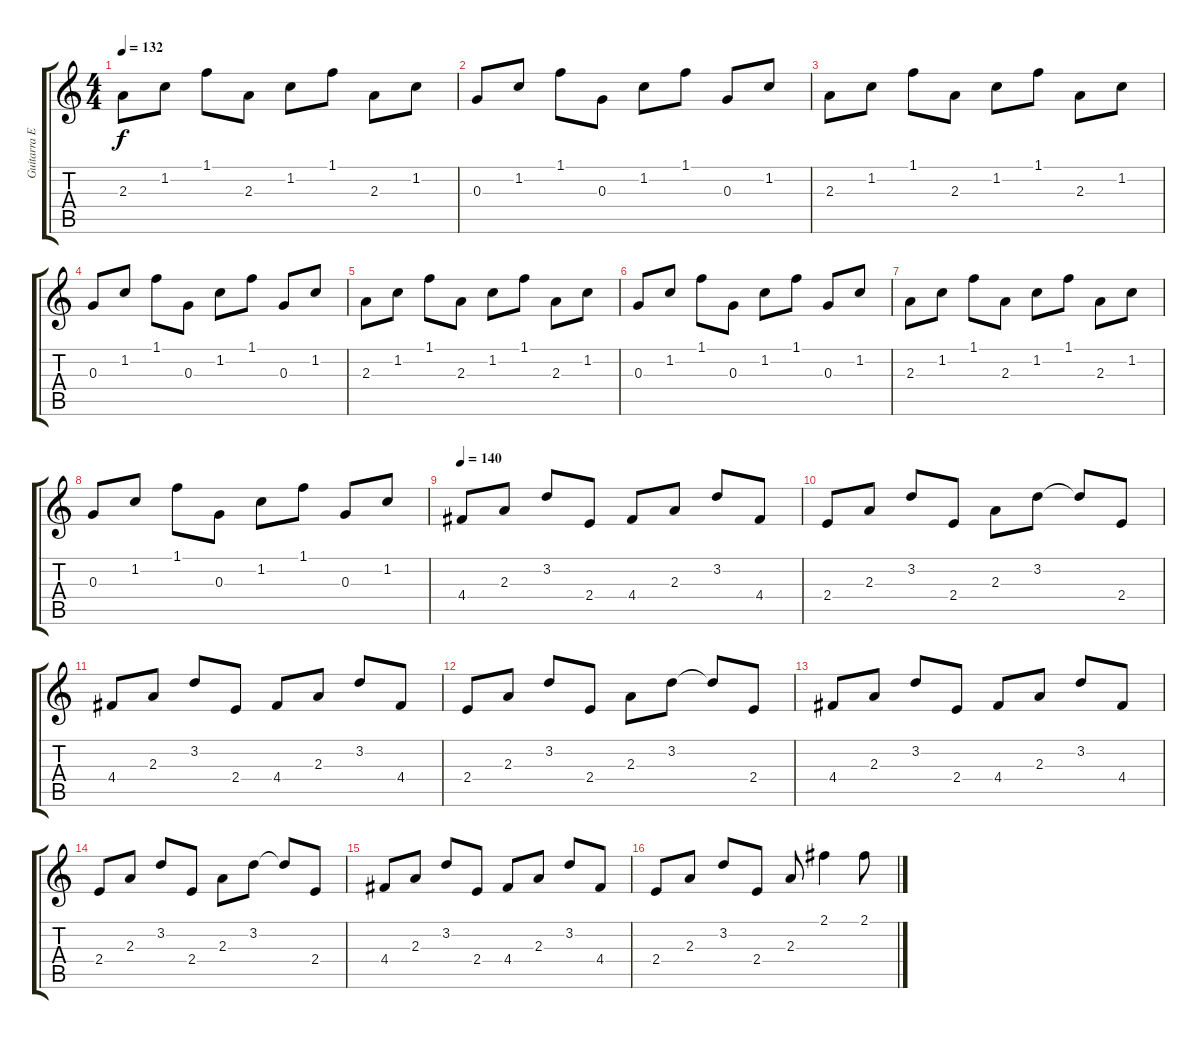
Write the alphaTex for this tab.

\track ("Guitarra Esquerda" "Guitarra E") {instrument acousticguitarnylon}
\staff {score tabs}
\tuning (E4 B3 G3 D3 A2 E2) {hide}
\ts (4 4)
\tempo 132
\clef g2
\ks c
2.3.8{dy f instrument acousticguitarnylon} 1.2.8 1.1.8 2.3.8 1.2.8 1.1.8 2.3.8 1.2.8 |
0.3.8 1.2.8 1.1.8 0.3.8 1.2.8 1.1.8 0.3.8 1.2.8 |
2.3.8 1.2.8 1.1.8 2.3.8 1.2.8 1.1.8 2.3.8 1.2.8 |
0.3.8 1.2.8 1.1.8 0.3.8 1.2.8 1.1.8 0.3.8 1.2.8 |
2.3.8 1.2.8 1.1.8 2.3.8 1.2.8 1.1.8 2.3.8 1.2.8 |
0.3.8 1.2.8 1.1.8 0.3.8 1.2.8 1.1.8 0.3.8 1.2.8 |
2.3.8 1.2.8 1.1.8 2.3.8 1.2.8 1.1.8 2.3.8 1.2.8 |
0.3.8 1.2.8 1.1.8 0.3.8 1.2.8 1.1.8 0.3.8 1.2.8 |
\tempo 140
4.4.8 2.3.8 3.2.8 2.4.8 4.4.8 2.3.8 3.2.8 4.4.8 |
2.4.8 2.3.8 3.2.8 2.4.8 2.3.8 3.2.8 3.2{t}.8 2.4.8 |
4.4.8 2.3.8 3.2.8 2.4.8 4.4.8 2.3.8 3.2.8 4.4.8 |
2.4.8 2.3.8 3.2.8 2.4.8 2.3.8 3.2.8 3.2{t}.8 2.4.8 |
4.4.8 2.3.8 3.2.8 2.4.8 4.4.8 2.3.8 3.2.8 4.4.8 |
2.4.8 2.3.8 3.2.8 2.4.8 2.3.8 3.2.8 3.2{t}.8 2.4.8 |
4.4.8 2.3.8 3.2.8 2.4.8 4.4.8 2.3.8 3.2.8 4.4.8 |
2.4.8 2.3.8 3.2.8 2.4.8 2.3.8 2.1.4 2.1.8
